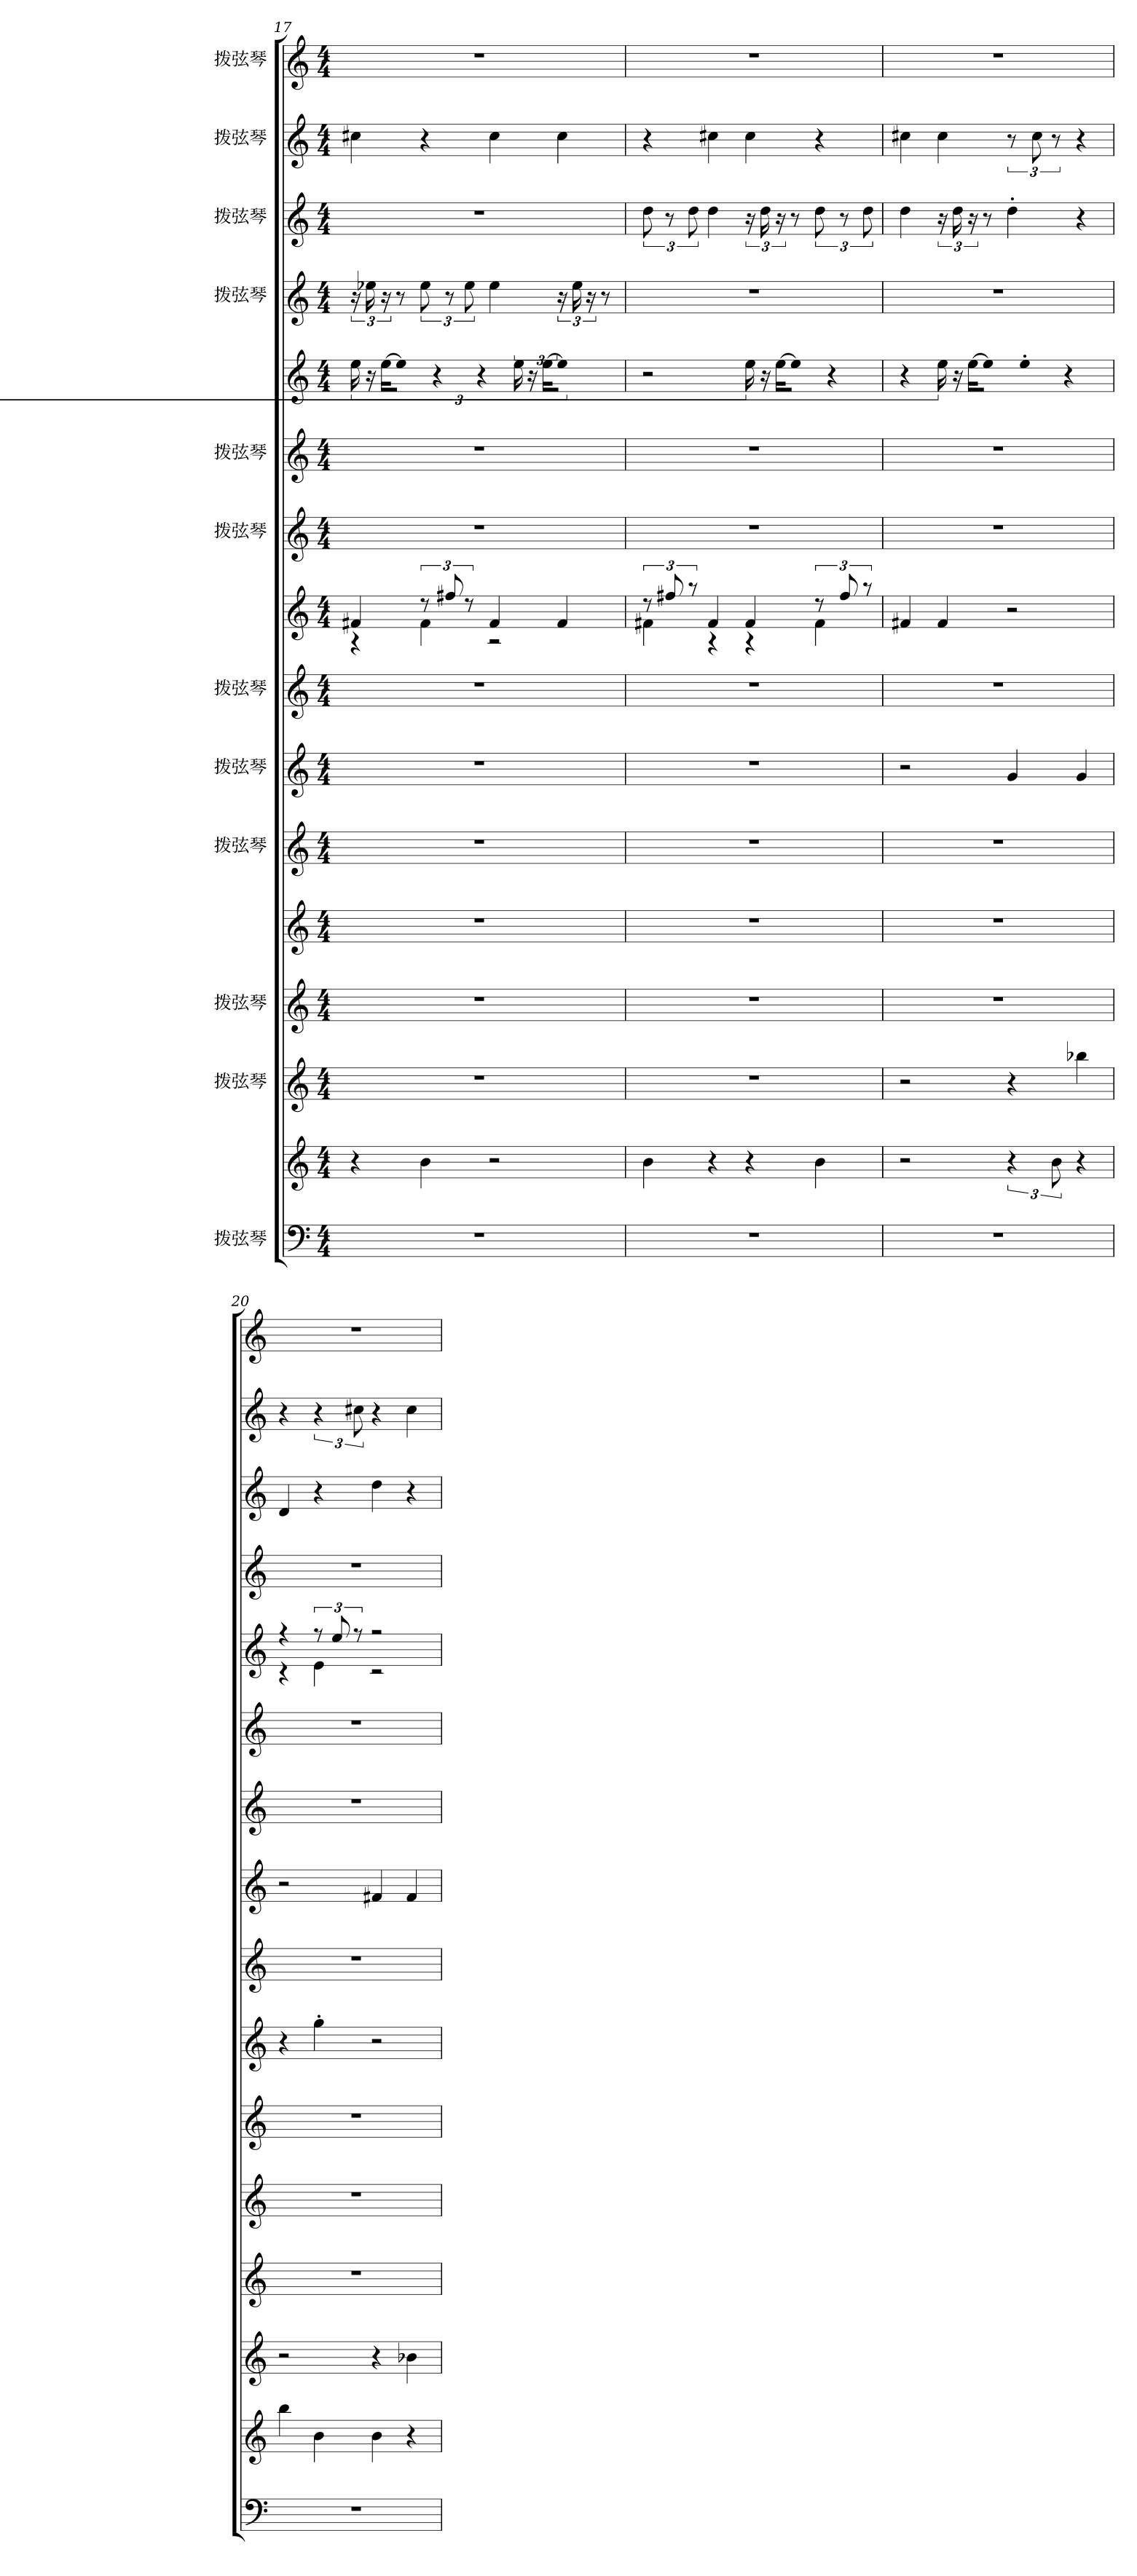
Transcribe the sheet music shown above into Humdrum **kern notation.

**kern	**kern	**kern	**kern	**kern	**kern	**kern	**kern	**kern	**kern	**kern	**kern	**kern	**kern	**kern	**kern
*part12	*part12	*part11	*part10	*part10	*part9	*part8	*part7	*part7	*part6	*part5	*part5	*part4	*part3	*part2	*part1
*staff16	*staff15	*staff14	*staff13	*staff12	*staff11	*staff10	*staff9	*staff8	*staff7	*staff6	*staff5	*staff4	*staff3	*staff2	*staff1
*I"拨弦琴	*	*I"拨弦琴	*I"拨弦琴	*	*I"拨弦琴	*I"拨弦琴	*I"拨弦琴	*	*I"拨弦琴	*I"拨弦琴	*	*I"拨弦琴	*I"拨弦琴	*I"拨弦琴	*I"拨弦琴
!!LO:PB:g=z
*clefF4	*clefG2	*clefG2	*clefG2	*clefG2	*clefG2	*clefG2	*clefG2	*clefG2	*clefG2	*clefG2	*clefG2	*clefG2	*clefG2	*clefG2	*clefG2
*k[]	*k[]	*k[]	*k[]	*k[]	*k[]	*k[]	*k[]	*k[]	*k[]	*k[]	*k[]	*k[]	*k[]	*k[]	*k[]
*M4/4	*M4/4	*M4/4	*M4/4	*M4/4	*M4/4	*M4/4	*M4/4	*M4/4	*M4/4	*M4/4	*M4/4	*M4/4	*M4/4	*M4/4	*M4/4
=17	=17	=17	=17	=17	=17	=17	=17	=17	=17	=17	=17	=17	=17	=17	=17
*	*	*	*	*	*	*	*	*^	*	*	*	*	*	*	*
1r	4r	1r	1r	1r	1r	1r	1r	4f#X/	4r	1r	1r	24ee\	24r	1r	4cc#X\	1r
.	.	.	.	.	.	.	.	.	.	.	.	24r	24ee-X\	.	.	.
.	.	.	.	.	.	.	.	.	.	.	.	[24ee\KL	24r	.	.	.
.	.	.	.	.	.	.	.	.	.	.	.	8ee\J]	8r	.	.	.
.	4b\	.	.	.	.	.	.	12r	4f#\	.	.	4r	12ee-\	.	4r	.
.	.	.	.	.	.	.	.	12ff#X/	.	.	.	.	12r	.	.	.
.	.	.	.	.	.	.	.	12r	.	.	.	.	12ee-\	.	.	.
.	2r	.	.	.	.	.	.	4f#/	2r	.	.	4r	4ee-\	.	4cc#\	.
.	.	.	.	.	.	.	.	4f#/	.	.	.	24ee\	24r	.	4cc#\	.
.	.	.	.	.	.	.	.	.	.	.	.	24r	24ee-\	.	.	.
.	.	.	.	.	.	.	.	.	.	.	.	[24ee\KL	24r	.	.	.
.	.	.	.	.	.	.	.	.	.	.	.	8ee\J]	8r	.	.	.
=18	=18	=18	=18	=18	=18	=18	=18	=18	=18	=18	=18	=18	=18	=18	=18	=18
1r	4b\	1r	1r	1r	1r	1r	1r	12r	4f#X\	1r	1r	2r	1r	12dd\	4r	1r
.	.	.	.	.	.	.	.	12ff#X/	.	.	.	.	.	12r	.	.
.	.	.	.	.	.	.	.	12r	.	.	.	.	.	12dd\	.	.
.	4r	.	.	.	.	.	.	4f#/	4r	.	.	.	.	4dd\	4cc#X\	.
.	4r	.	.	.	.	.	.	4f#/	4r	.	.	24ee\	.	24r	4cc#\	.
.	.	.	.	.	.	.	.	.	.	.	.	24r	.	24dd\	.	.
.	.	.	.	.	.	.	.	.	.	.	.	[24ee\KL	.	24r	.	.
.	.	.	.	.	.	.	.	.	.	.	.	8ee\J]	.	8r	.	.
.	4b\	.	.	.	.	.	.	12r	4f#\	.	.	4r	.	12dd\	4r	.
.	.	.	.	.	.	.	.	12ff#/	.	.	.	.	.	12r	.	.
.	.	.	.	.	.	.	.	12r	.	.	.	.	.	12dd\	.	.
*	*	*	*	*	*	*	*	*v	*v	*	*	*	*	*	*	*
=19	=19	=19	=19	=19	=19	=19	=19	=19	=19	=19	=19	=19	=19	=19	=19
1r	2r	2r	1r	1r	1r	2r	1r	4f#X/	1r	1r	4r	1r	4dd\	4cc#X\	1r
.	.	.	.	.	.	.	.	4f#/	.	.	24ee\	.	24r	4cc#\	.
.	.	.	.	.	.	.	.	.	.	.	24r	.	24dd\	.	.
.	.	.	.	.	.	.	.	.	.	.	[24ee\KL	.	24r	.	.
.	.	.	.	.	.	.	.	.	.	.	8ee\J]	.	8r	.	.
.	6r	4r	.	.	.	4g/	.	2r	.	.	4ee'\	.	4dd'\	12r	.
.	.	.	.	.	.	.	.	.	.	.	.	.	.	12cc#\	.
.	12b\	.	.	.	.	.	.	.	.	.	.	.	.	12r	.
.	4r	4bb-X\	.	.	.	4g/	.	.	.	.	4r	.	4r	4r	.
!!LO:PB:g=z
=20	=20	=20	=20	=20	=20	=20	=20	=20	=20	=20	=20	=20	=20	=20	=20
*	*	*	*	*	*	*	*	*	*	*	*^	*	*	*	*
1r	4bb\	2r	1r	1r	1r	4r	1r	2r	1r	1r	4r	4r	1r	4d/	4r	1r
.	4b\	.	.	.	.	4gg'\	.	.	.	.	12r	4e\	.	4r	6r	.
.	.	.	.	.	.	.	.	.	.	.	12ee/	.	.	.	.	.
.	.	.	.	.	.	.	.	.	.	.	12r	.	.	.	12cc#X\	.
.	4b\	4r	.	.	.	2r	.	4f#X/	.	.	2r	2r	.	4dd\	4r	.
.	4r	4b-X\	.	.	.	.	.	4f#/	.	.	.	.	.	4r	4cc#\	.
*	*	*	*	*	*	*	*	*	*	*	*v	*v	*	*	*	*
=	=	=	=	=	=	=	=	=	=	=	=	=	=	=	=
*-	*-	*-	*-	*-	*-	*-	*-	*-	*-	*-	*-	*-	*-	*-	*-
